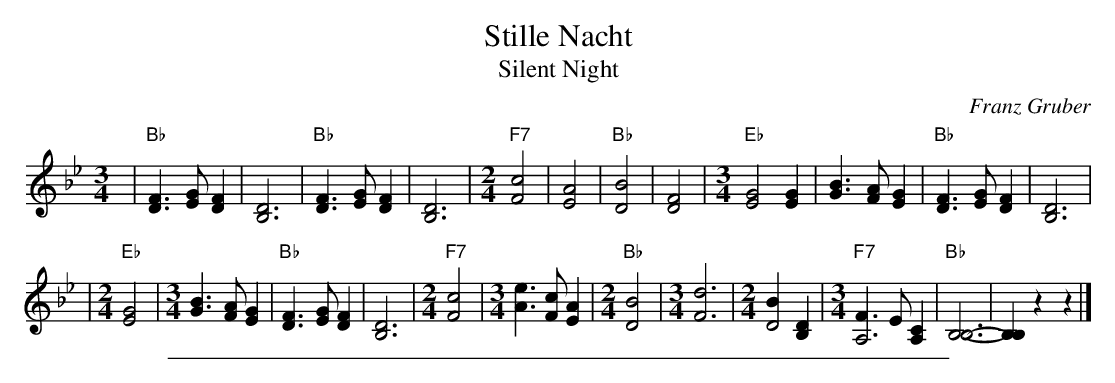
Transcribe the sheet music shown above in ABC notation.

X:1
T: Stille Nacht
T: Silent Night
C: Franz Gruber
M: 3/4
L: 1/4
K: Bb
| "Bb"[FD]>[GE][FD] |[D3B,3] | "Bb"[FD]>[GE][FD] |[D3B,3] \
|[M:2/4][L:1/4] "F7"[c2F2] |[A2-E2-] | "Bb"[B2D2] |[F2D2] \
|[M:3/4][L:1/4] "Eb"[G2E2][GE] |[BG]>[AF][GE] | "Bb"[FD]>[GE][FD] |[D3B,3] |
|[M:2/4][L:1/4] "Eb"[G2E2] \
|[M:3/4][L:1/4] [BG]>[AF][GE] |"Bb"[FD]>[GE][FD] |[D3B,3] \
|[M:2/4][L:1/4] "F7"[c2F2] \
|[M:3/4][L:1/4] [eA]>[cF][AE] \
|[M:2/4][L:1/4] "Bb"[B2D2] \
|[M:3/4][L:1/4] [d3F3] \
|[M:2/4][L:1/4] [BD2][DB,] \
|[M:3/4][L:1/4] "F7"[FA,2]>E[CA,] | "Bb"[B,3-B,3-] |[B,B,]zz |]
